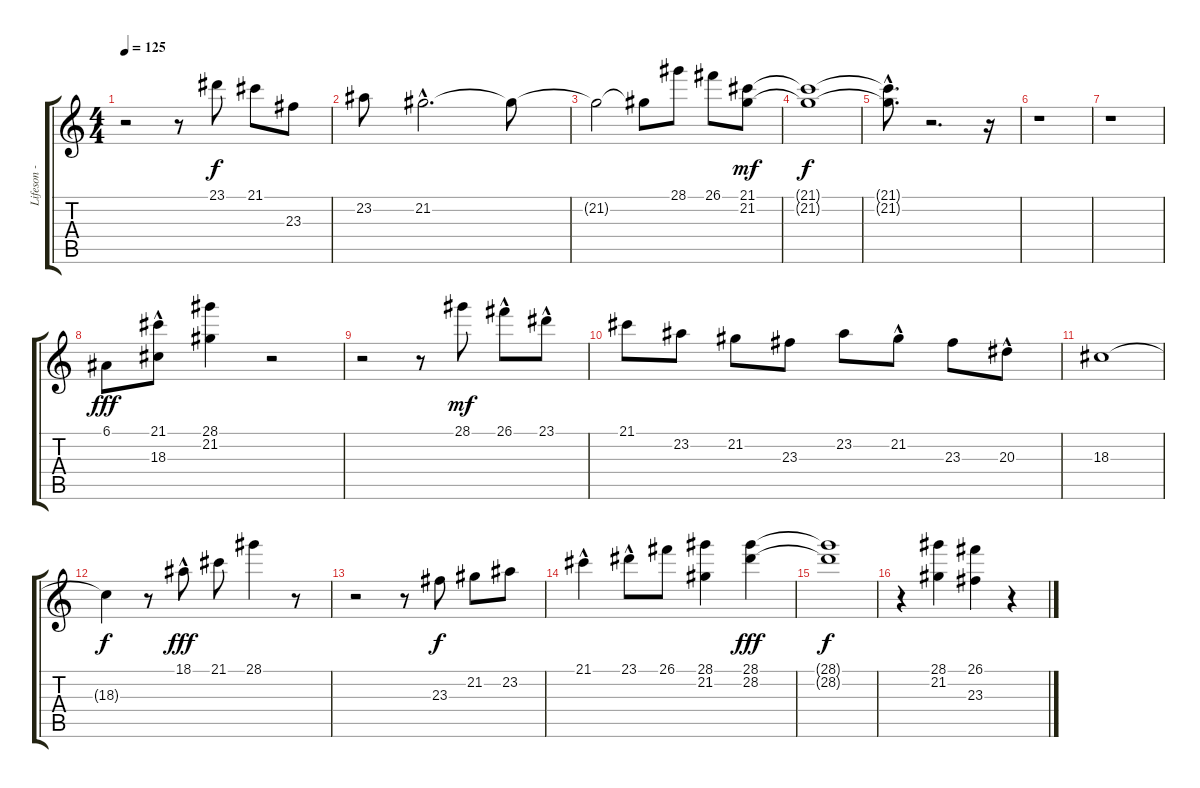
\track ("Lifeson - Taurus Pedal" "Lifeson - ") {instrument synthstrings1}
\staff {score tabs}
\tuning (E4 B3 G3 D3 A2 E2) {hide}
\ts (4 4)
\tempo 125
\clef g2
\ks c
r.2{dy ff} r.8 23.1.8{dy f} 21.1.8 23.3.8 |
23.2.8 21.2{hac}.2{d} 21.2{t}.8 |
21.2{t}.2 21.2{t}.8 28.1.8{volume 13} 26.1.8 (21.1 21.2).8{dy mf} |
(21.1{t} 21.2{t}).1{dy f} |
(21.1{hac t} 21.2{hac t}).8{d} r.2{d} r.16 |
r.1 |
r.1 |
6.1.8{dy fff volume 16} (21.1{hac} 18.3).8 (28.1 21.2).4 r.2 |
r.2 r.8 28.1.8{dy mf} 26.1{hac}.8 23.1{hac}.8 |
21.1.8 23.2.8 21.2.8 23.3.8 23.2.8 21.2{hac}.8 23.3.8 20.3{hac}.8 |
18.3.1 |
18.3{t}.4{dy f} r.8 18.1{hac}.8{dy fff} 21.1.8 28.1.4 r.8 |
r.2 r.8 23.3.8{dy f} 21.2.8 23.2.8 |
21.1{hac}.4 23.1{hac}.8 26.1.8 (28.1 21.2).4 (28.1 28.2).4{dy fff} |
(28.1{t} 28.2{t}).1{dy f} |
r.4 (28.1 21.2).4 (26.1 23.3).4 r.4
